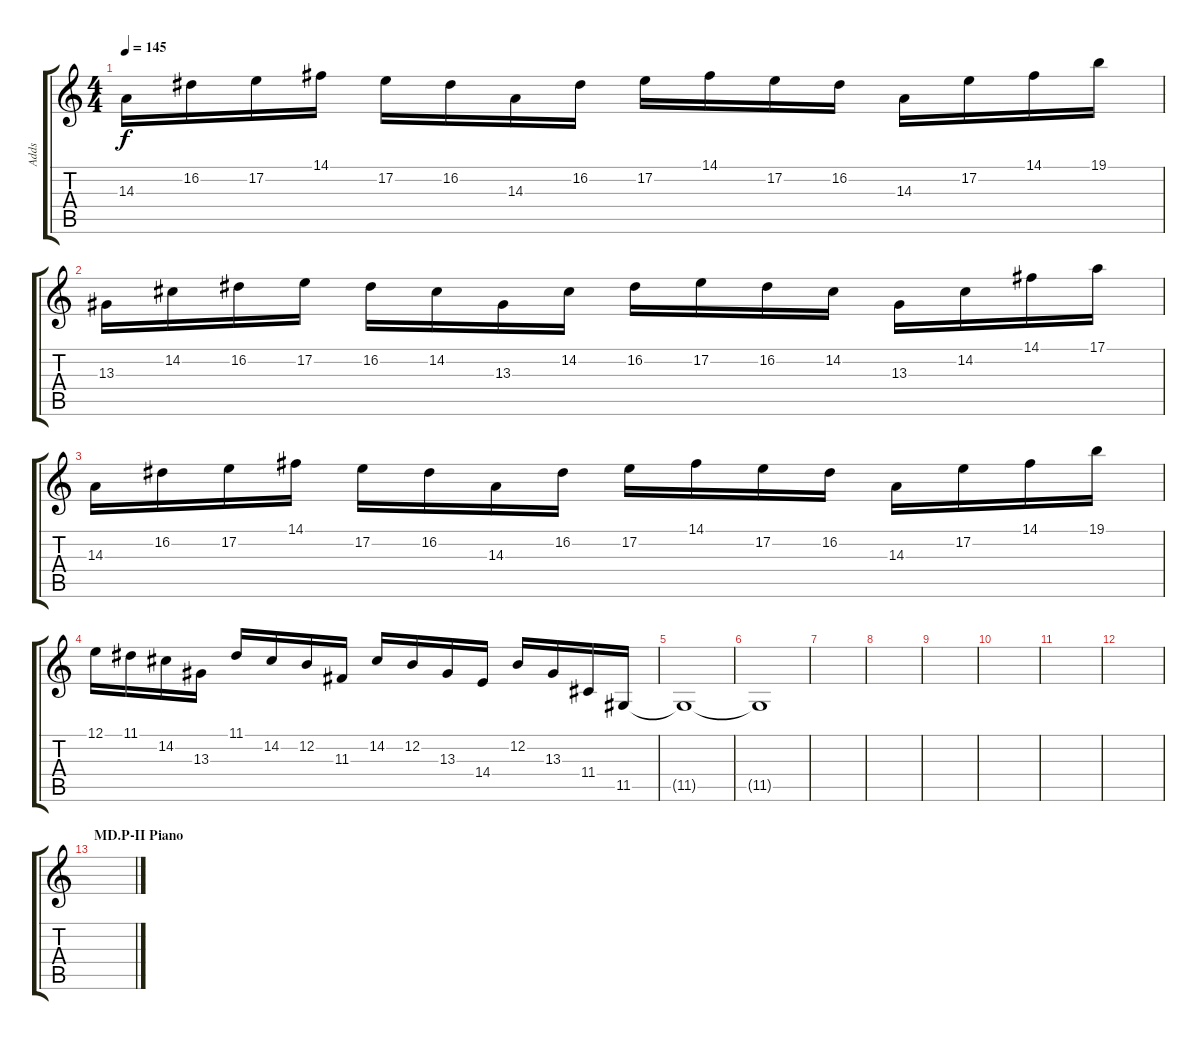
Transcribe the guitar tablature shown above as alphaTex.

\track ("Adds" "Adds") {instrument stringensemble1}
\staff {score tabs}
\tuning (E4 B3 G3 D3 A2 E2) {hide}
\ts (4 4)
\tempo 145
\clef g2
\ks c
14.3.16{dy f} 16.2.16 17.2.16 14.1.16 17.2.16 16.2.16 14.3.16 16.2.16 17.2.16 14.1.16 17.2.16 16.2.16 14.3.16 17.2.16 14.1.16 19.1.16 |
13.3.16 14.2.16 16.2.16 17.2.16 16.2.16 14.2.16 13.3.16 14.2.16 16.2.16 17.2.16 16.2.16 14.2.16 13.3.16 14.2.16 14.1.16 17.1.16 |
14.3.16 16.2.16 17.2.16 14.1.16 17.2.16 16.2.16 14.3.16 16.2.16 17.2.16 14.1.16 17.2.16 16.2.16 14.3.16 17.2.16 14.1.16 19.1.16 |
12.1.16 11.1.16 14.2.16 13.3.16 11.1.16 14.2.16 12.2.16 11.3.16 14.2.16 12.2.16 13.3.16 14.4.16 12.2.16 13.3.16 11.4.16 11.5.16{volume 0} |
11.5{t}.1 |
11.5{t}.1 |
|
|
|
|
|
|
\section ("" "MD.P-II Piano ")
